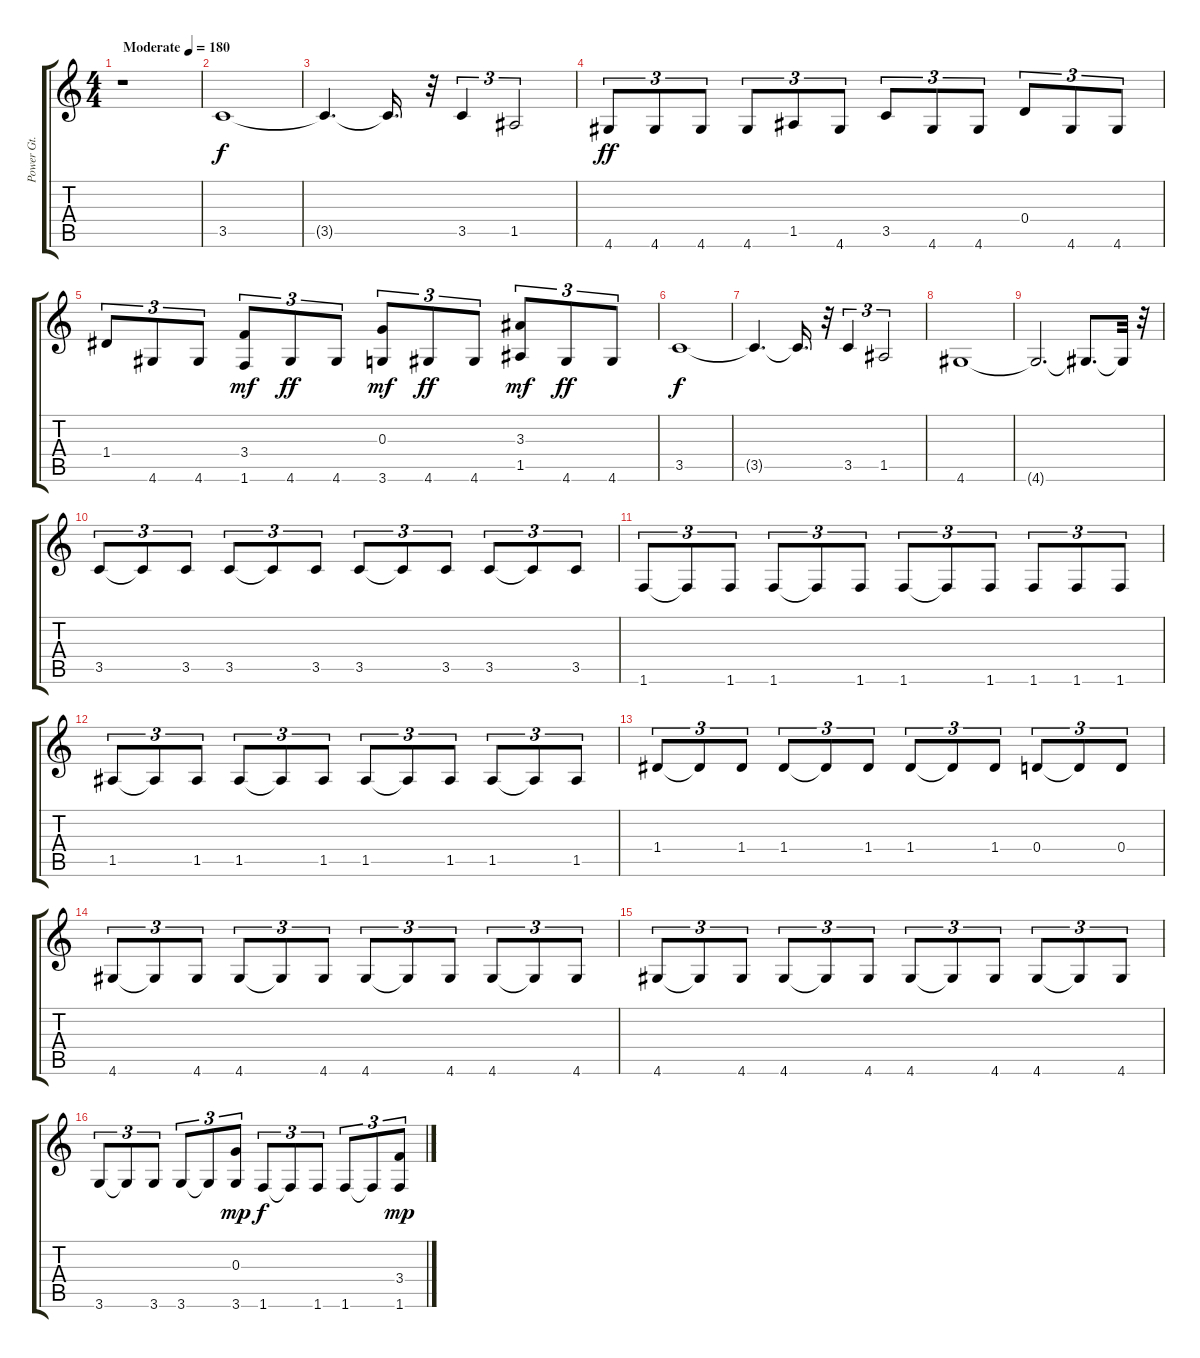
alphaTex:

\track ("Power Gt." "Power Gt.") {instrument distortionguitar}
\staff {score tabs}
\tuning (E4 B3 G3 D3 A2 E2) {hide}
\ts (4 4)
\tempo (180 "Moderate")
\clef g2
\ks c
r.1{dy f instrument distortionguitar} |
3.5.1 |
3.5{t}.4{d} 3.5{t}.16{d} r.32 3.5.4{tu (3 2)} 1.5.2{tu (3 2)} |
4.6.8{tu (3 2) dy ff} 4.6.8{tu (3 2)} 4.6.8{tu (3 2)} 4.6.8{tu (3 2)} 1.5.8{tu (3 2)} 4.6.8{tu (3 2)} 3.5.8{tu (3 2)} 4.6.8{tu (3 2)} 4.6.8{tu (3 2)} 0.4.8{tu (3 2)} 4.6.8{tu (3 2)} 4.6.8{tu (3 2)} |
1.4.8{tu (3 2)} 4.6.8{tu (3 2)} 4.6.8{tu (3 2)} (3.4 1.6).8{tu (3 2) dy mf} 4.6.8{tu (3 2) dy ff} 4.6.8{tu (3 2)} (0.3 3.6).8{tu (3 2) dy mf} 4.6.8{tu (3 2) dy ff} 4.6.8{tu (3 2)} (3.3 1.5).8{tu (3 2) dy mf} 4.6.8{tu (3 2) dy ff} 4.6.8{tu (3 2)} |
3.5.1{dy f} |
3.5{t}.4{d} 3.5{t}.16{d} r.32 3.5.4{tu (3 2)} 1.5.2{tu (3 2)} |
4.6.1 |
4.6{t}.2{d} 4.6{t}.8{d} 4.6{t}.32 r.32 |
3.5.8{tu (3 2)} 3.5{t}.8{tu (3 2)} 3.5.8{tu (3 2)} 3.5.8{tu (3 2)} 3.5{t}.8{tu (3 2)} 3.5.8{tu (3 2)} 3.5.8{tu (3 2)} 3.5{t}.8{tu (3 2)} 3.5.8{tu (3 2)} 3.5.8{tu (3 2)} 3.5{t}.8{tu (3 2)} 3.5.8{tu (3 2)} |
1.6.8{tu (3 2)} 1.6{t}.8{tu (3 2)} 1.6.8{tu (3 2)} 1.6.8{tu (3 2)} 1.6{t}.8{tu (3 2)} 1.6.8{tu (3 2)} 1.6.8{tu (3 2)} 1.6{t}.8{tu (3 2)} 1.6.8{tu (3 2)} 1.6.8{tu (3 2)} 1.6.8{tu (3 2)} 1.6.8{tu (3 2)} |
1.5.8{tu (3 2)} 1.5{t}.8{tu (3 2)} 1.5.8{tu (3 2)} 1.5.8{tu (3 2)} 1.5{t}.8{tu (3 2)} 1.5.8{tu (3 2)} 1.5.8{tu (3 2)} 1.5{t}.8{tu (3 2)} 1.5.8{tu (3 2)} 1.5.8{tu (3 2)} 1.5{t}.8{tu (3 2)} 1.5.8{tu (3 2)} |
1.4.8{tu (3 2)} 1.4{t}.8{tu (3 2)} 1.4.8{tu (3 2)} 1.4.8{tu (3 2)} 1.4{t}.8{tu (3 2)} 1.4.8{tu (3 2)} 1.4.8{tu (3 2)} 1.4{t}.8{tu (3 2)} 1.4.8{tu (3 2)} 0.4.8{tu (3 2)} 0.4{t}.8{tu (3 2)} 0.4.8{tu (3 2)} |
4.6.8{tu (3 2)} 4.6{t}.8{tu (3 2)} 4.6.8{tu (3 2)} 4.6.8{tu (3 2)} 4.6{t}.8{tu (3 2)} 4.6.8{tu (3 2)} 4.6.8{tu (3 2)} 4.6{t}.8{tu (3 2)} 4.6.8{tu (3 2)} 4.6.8{tu (3 2)} 4.6{t}.8{tu (3 2)} 4.6.8{tu (3 2)} |
4.6.8{tu (3 2)} 4.6{t}.8{tu (3 2)} 4.6.8{tu (3 2)} 4.6.8{tu (3 2)} 4.6{t}.8{tu (3 2)} 4.6.8{tu (3 2)} 4.6.8{tu (3 2)} 4.6{t}.8{tu (3 2)} 4.6.8{tu (3 2)} 4.6.8{tu (3 2)} 4.6{t}.8{tu (3 2)} 4.6.8{tu (3 2)} |
3.6.8{tu (3 2)} 3.6{t}.8{tu (3 2)} 3.6.8{tu (3 2)} 3.6.8{tu (3 2)} 3.6{t}.8{tu (3 2)} (0.3 3.6).8{tu (3 2) dy mp} 1.6.8{tu (3 2) dy f} 1.6{t}.8{tu (3 2)} 1.6.8{tu (3 2)} 1.6.8{tu (3 2)} 1.6{t}.8{tu (3 2)} (3.4 1.6).8{tu (3 2) dy mp}
